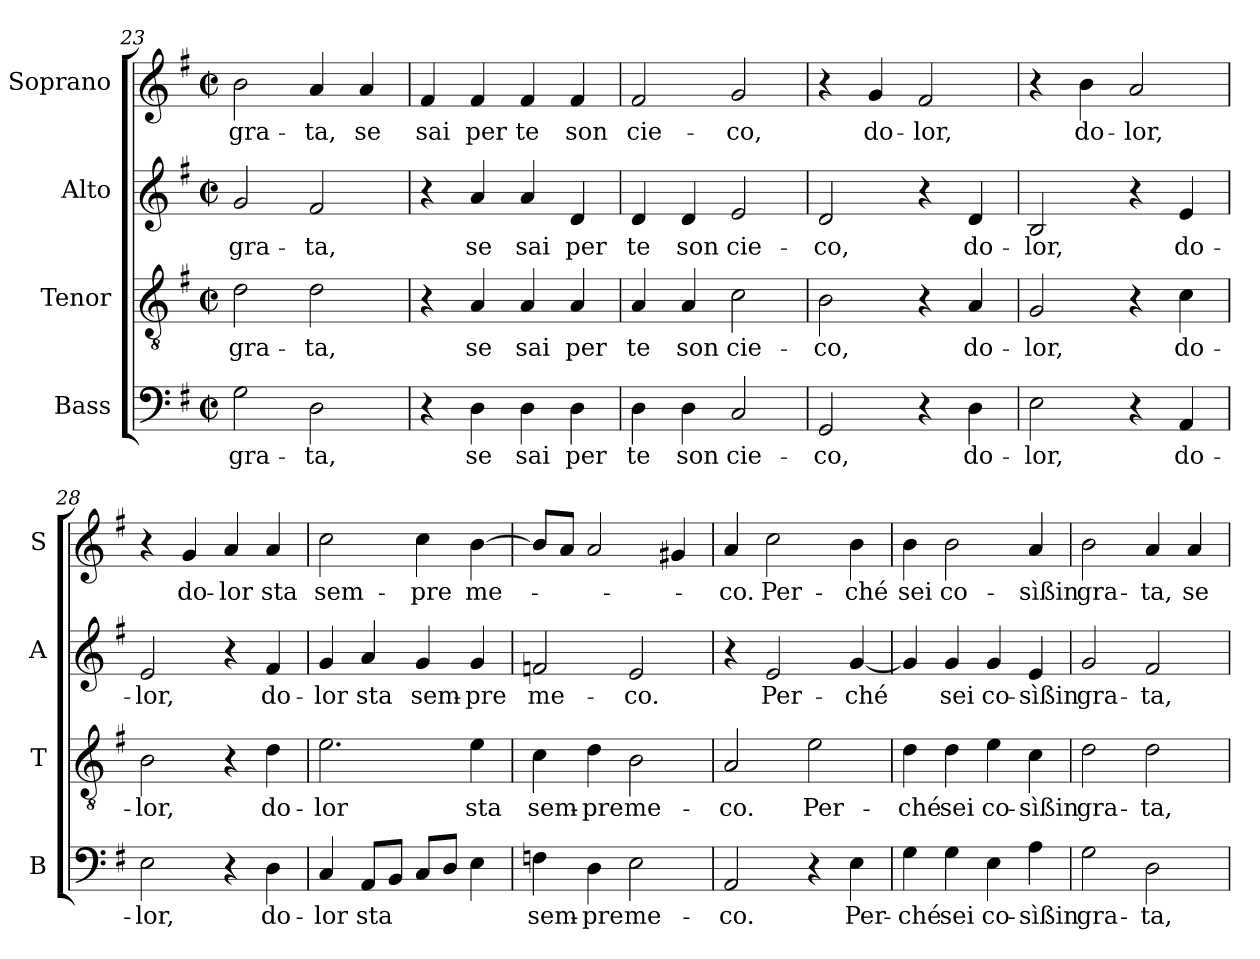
**kern	**text	**kern	**text	**kern	**text	**kern	**text
*part4	*part4	*part3	*part3	*part2	*part2	*part1	*part1
*staff4	*staff4	*staff3	*staff3	*staff2	*staff2	*staff1	*staff1
*I"Bass	*	*I"Tenor	*	*I"Alto	*	*I"Soprano	*
*I'B	*	*I'T	*	*I'A	*	*I'S	*
*clefF4	*	*clefGv2	*	*clefG2	*	*clefG2	*
*k[f#]	*	*k[f#]	*	*k[f#]	*	*k[f#]	*
*G:	*	*G:	*	*G:	*	*G:	*
*M2/2	*	*M2/2	*	*M2/2	*	*M2/2	*
*met(c|)	*	*met(c|)	*	*met(c|)	*	*met(c|)	*
=23	=23	=23	=23	=23	=23	=23	=23
!	!LO:LY:b	!	!LO:LY:b	!	!LO:LY:b	!	!LO:LY:b
2G\	gra-	2d\	gra-	2g/	gra-	2b\	gra-
!	!LO:LY:b	!	!LO:LY:b	!	!LO:LY:b	!	!LO:LY:b
2D\	-ta,	2d\	-ta,	2f#/	-ta,	4a/	-ta,
!	!	!	!	!	!	!	!LO:LY:b
.	.	.	.	.	.	4a/	se
!!LO:LB:g=z
=24	=24	=24	=24	=24	=24	=24	=24
!	!	!	!	!	!	!	!LO:LY:b
4r	.	4r	.	4r	.	4f#/	sai
!	!LO:LY:b	!	!LO:LY:b	!	!LO:LY:b	!	!LO:LY:b
4D\	se	4A/	se	4a/	se	4f#/	per
!	!LO:LY:b	!	!LO:LY:b	!	!LO:LY:b	!	!LO:LY:b
4D\	sai	4A/	sai	4a/	sai	4f#/	te
!	!LO:LY:b	!	!LO:LY:b	!	!LO:LY:b	!	!LO:LY:b
4D\	per	4A/	per	4d/	per	4f#/	son
=25	=25	=25	=25	=25	=25	=25	=25
!	!LO:LY:b	!	!LO:LY:b	!	!LO:LY:b	!	!LO:LY:b
4D\	te	4A/	te	4d/	te	2f#/	cie-
!	!LO:LY:b	!	!LO:LY:b	!	!LO:LY:b	!	!
4D\	son	4A/	son	4d/	son	.	.
!	!LO:LY:b	!	!LO:LY:b	!	!LO:LY:b	!	!LO:LY:b
2C/	cie-	2c\	cie-	2e/	cie-	2g/	-co,
=26	=26	=26	=26	=26	=26	=26	=26
!	!LO:LY:b	!	!LO:LY:b	!	!LO:LY:b	!	!
2GG/	-co,	2B\	-co,	2d/	-co,	4r	.
!	!	!	!	!	!	!	!LO:LY:b
.	.	.	.	.	.	4g/	do-
!	!	!	!	!	!	!	!LO:LY:b
4r	.	4r	.	4r	.	2f#/	-lor,
!	!LO:LY:b	!	!LO:LY:b	!	!LO:LY:b	!	!
4D\	do-	4A/	do-	4d/	do-	.	.
=27	=27	=27	=27	=27	=27	=27	=27
!	!LO:LY:b	!	!LO:LY:b	!	!LO:LY:b	!	!
2E\	-lor,	2G/	-lor,	2B/	-lor,	4r	.
!	!	!	!	!	!	!	!LO:LY:b
.	.	.	.	.	.	4b\	do-
!	!	!	!	!	!	!	!LO:LY:b
4r	.	4r	.	4r	.	2a/	-lor,
!	!LO:LY:b	!	!LO:LY:b	!	!LO:LY:b	!	!
4AA/	do-	4c\	do-	4e/	do-	.	.
=28	=28	=28	=28	=28	=28	=28	=28
!	!LO:LY:b	!	!LO:LY:b	!	!LO:LY:b	!	!
2E\	-lor,	2B\	-lor,	2e/	-lor,	4r	.
!	!	!	!	!	!	!	!LO:LY:b
.	.	.	.	.	.	4g/	do-
!	!	!	!	!	!	!	!LO:LY:b
4r	.	4r	.	4r	.	4a/	-lor
!	!LO:LY:b	!	!LO:LY:b	!	!LO:LY:b	!	!LO:LY:b
4D\	do-	4d\	do-	4f#/	do-	4a/	sta
!!LO:PB:g=z
=29	=29	=29	=29	=29	=29	=29	=29
!	!LO:LY:b	!	!LO:LY:b	!	!LO:LY:b	!	!LO:LY:b
4C/	-lor	2.e\	-lor	4g/	-lor	2cc\	sem-
!	!LO:LY:b	!	!	!	!LO:LY:b	!	!
8AA/L	sta	.	.	4a/	sta	.	.
8BB/J	.	.	.	.	.	.	.
!	!	!	!	!	!LO:LY:b	!	!LO:LY:b
8C/L	.	.	.	4g/	sem-	4cc\	-pre
8D/J	.	.	.	.	.	.	.
!	!	!	!LO:LY:b	!	!LO:LY:b	!	!LO:LY:b
4E\	.	4e\	sta	4g/	-pre	[4b\	me-
=30	=30	=30	=30	=30	=30	=30	=30
!	!LO:LY:b	!	!LO:LY:b	!	!LO:LY:b	!	!
4Fn\	sem-	4c\	sem-	2fn/	me-	8b/L]	.
.	.	.	.	.	.	8a/J	.
!	!LO:LY:b	!	!LO:LY:b	!	!	!	!
4D\	-pre	4d\	-pre	.	.	2a/	.
!	!LO:LY:b	!	!LO:LY:b	!	!LO:LY:b	!	!
2E\	me-	2B\	me-	2e/	-co.	.	.
.	.	.	.	.	.	4g#X/	.
=31	=31	=31	=31	=31	=31	=31	=31
!	!LO:LY:b	!	!LO:LY:b	!	!	!	!LO:LY:b
2AA/	-co.	2A/	-co.	4r	.	4a/	-co.
!	!	!	!	!	!LO:LY:b	!	!LO:LY:b
.	.	.	.	2e/	Per-	2cc\	Per-
!	!	!	!LO:LY:b	!	!	!	!
4r	.	2e\	Per-	.	.	.	.
!	!LO:LY:b	!	!	!	!LO:LY:b	!	!LO:LY:b
4E\	Per-	.	.	[4g/	-ché	4b\	-ché
=32	=32	=32	=32	=32	=32	=32	=32
!	!LO:LY:b	!	!LO:LY:b	!	!	!	!LO:LY:b
4G\	-ché	4d\	-ché	4g/]	.	4b\	sei
!	!LO:LY:b	!	!LO:LY:b	!	!LO:LY:b	!	!LO:LY:b
4G\	sei	4d\	sei	4g/	sei	2b\	co-
!	!LO:LY:b	!	!LO:LY:b	!	!LO:LY:b	!	!
4E\	co-	4e\	co-	4g/	co-	.	.
!	!LO:LY:b	!	!LO:LY:b	!	!LO:LY:b	!	!LO:LY:b
4A\	-sìßin	4c\	-sìßin	4e/	-sìßin	4a/	-sìßin
=33	=33	=33	=33	=33	=33	=33	=33
!	!LO:LY:b	!	!LO:LY:b	!	!LO:LY:b	!	!LO:LY:b
2G\	gra-	2d\	gra-	2g/	gra-	2b\	gra-
!	!LO:LY:b	!	!LO:LY:b	!	!LO:LY:b	!	!LO:LY:b
2D\	-ta,	2d\	-ta,	2f#/	-ta,	4a/	-ta,
!	!	!	!	!	!	!	!LO:LY:b
.	.	.	.	.	.	4a/	se
=	=	=	=	=	=	=	=
*-	*-	*-	*-	*-	*-	*-	*-
